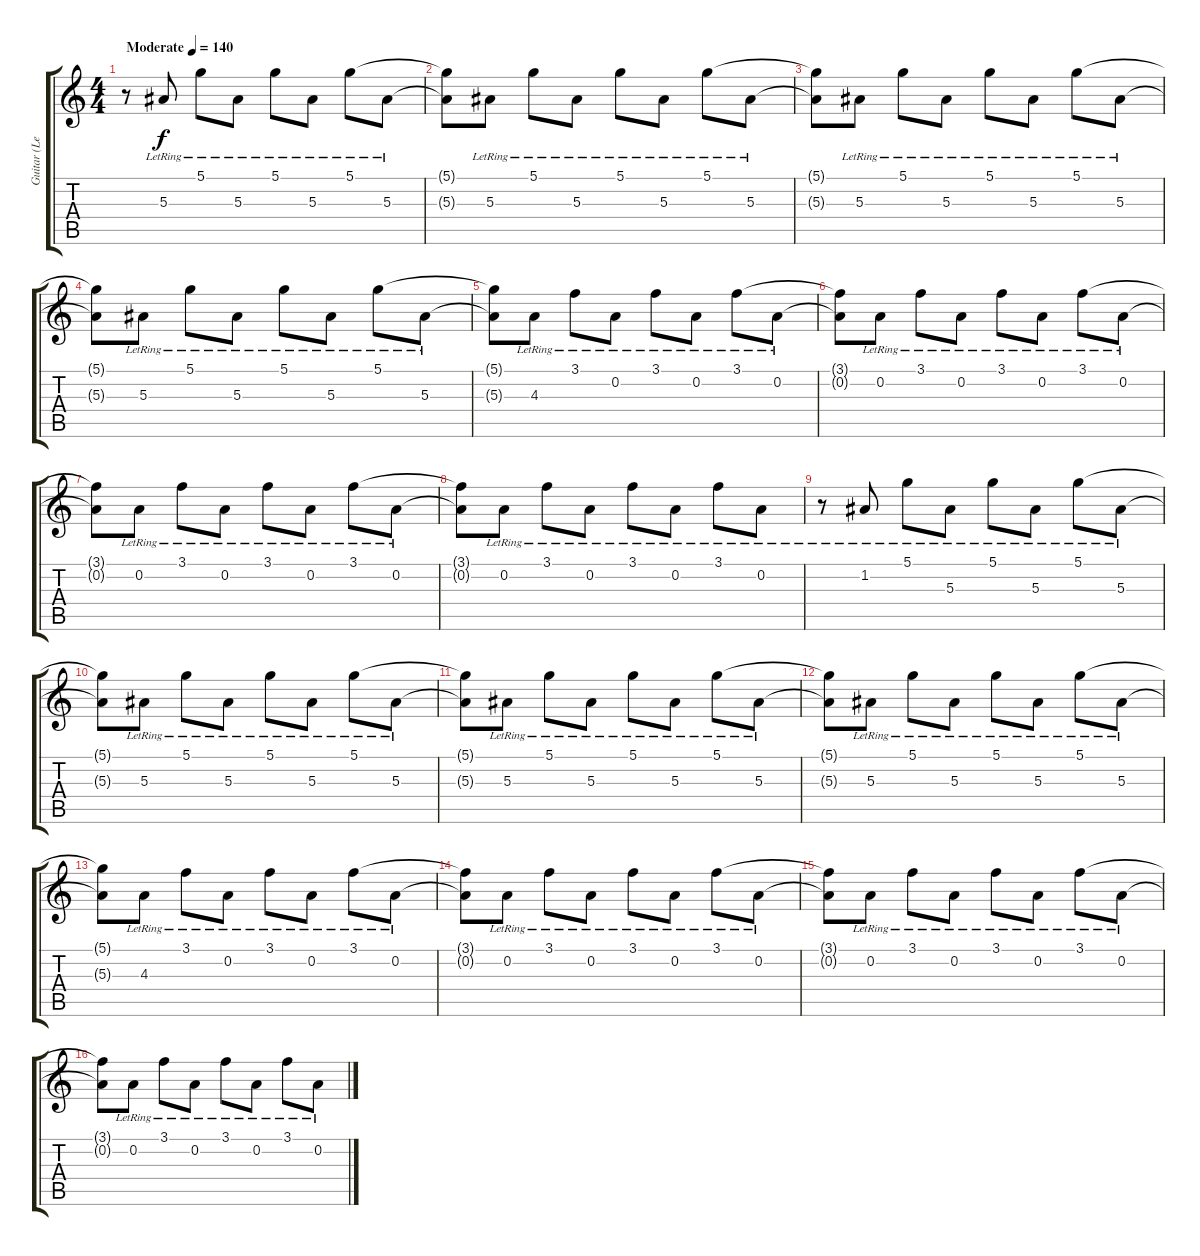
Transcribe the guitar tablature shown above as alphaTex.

\track ("Guitar (Lead) Drop C" "Guitar (Le") {mute instrument acousticguitarsteel}
\staff {score tabs}
\tuning (D4 A3 F3 C3 G2 C2) {hide}
\ts (4 4)
\tempo (140 "Moderate")
\clef g2
\ks c
r.8{dy f instrument acousticguitarsteel} 5.3{lr}.8 5.1{lr}.8 5.3{lr}.8 5.1{lr}.8 5.3{lr}.8 5.1{lr}.8 5.3{lr}.8 |
(5.1{t} 5.3{t}).8 5.3{lr}.8 5.1{lr}.8 5.3{lr}.8 5.1{lr}.8 5.3{lr}.8 5.1{lr}.8 5.3{lr}.8 |
(5.1{t} 5.3{t}).8 5.3{lr}.8 5.1{lr}.8 5.3{lr}.8 5.1{lr}.8 5.3{lr}.8 5.1{lr}.8 5.3{lr}.8 |
(5.1{t} 5.3{t}).8 5.3{lr}.8 5.1{lr}.8 5.3{lr}.8 5.1{lr}.8 5.3{lr}.8 5.1{lr}.8 5.3{lr}.8 |
(5.1{t} 5.3{t}).8 4.3{lr}.8 3.1{lr}.8 0.2{lr}.8 3.1{lr}.8 0.2{lr}.8 3.1{lr}.8 0.2{lr}.8 |
(3.1{t} 0.2{t}).8 0.2{lr}.8 3.1{lr}.8 0.2{lr}.8 3.1{lr}.8 0.2{lr}.8 3.1{lr}.8 0.2{lr}.8 |
(3.1{t} 0.2{t}).8 0.2{lr}.8 3.1{lr}.8 0.2{lr}.8 3.1{lr}.8 0.2{lr}.8 3.1{lr}.8 0.2{lr}.8 |
(3.1{t} 0.2{t}).8 0.2{lr}.8 3.1{lr}.8 0.2{lr}.8 3.1{lr}.8 0.2{lr}.8 3.1{lr}.8 0.2{lr}.8 |
r.8 1.2{lr}.8 5.1{lr}.8 5.3{lr}.8 5.1{lr}.8 5.3{lr}.8 5.1{lr}.8 5.3{lr}.8 |
(5.1{t} 5.3{t}).8 5.3{lr}.8 5.1{lr}.8 5.3{lr}.8 5.1{lr}.8 5.3{lr}.8 5.1{lr}.8 5.3{lr}.8 |
(5.1{t} 5.3{t}).8 5.3{lr}.8 5.1{lr}.8 5.3{lr}.8 5.1{lr}.8 5.3{lr}.8 5.1{lr}.8 5.3{lr}.8 |
(5.1{t} 5.3{t}).8 5.3{lr}.8 5.1{lr}.8 5.3{lr}.8 5.1{lr}.8 5.3{lr}.8 5.1{lr}.8 5.3{lr}.8 |
(5.1{t} 5.3{t}).8 4.3{lr}.8 3.1{lr}.8 0.2{lr}.8 3.1{lr}.8 0.2{lr}.8 3.1{lr}.8 0.2{lr}.8 |
(3.1{t} 0.2{t}).8 0.2{lr}.8 3.1{lr}.8 0.2{lr}.8 3.1{lr}.8 0.2{lr}.8 3.1{lr}.8 0.2{lr}.8 |
(3.1{t} 0.2{t}).8 0.2{lr}.8 3.1{lr}.8 0.2{lr}.8 3.1{lr}.8 0.2{lr}.8 3.1{lr}.8 0.2{lr}.8 |
(3.1{t} 0.2{t}).8 0.2{lr}.8 3.1{lr}.8 0.2{lr}.8 3.1{lr}.8 0.2{lr}.8 3.1{lr}.8 0.2{lr}.8
